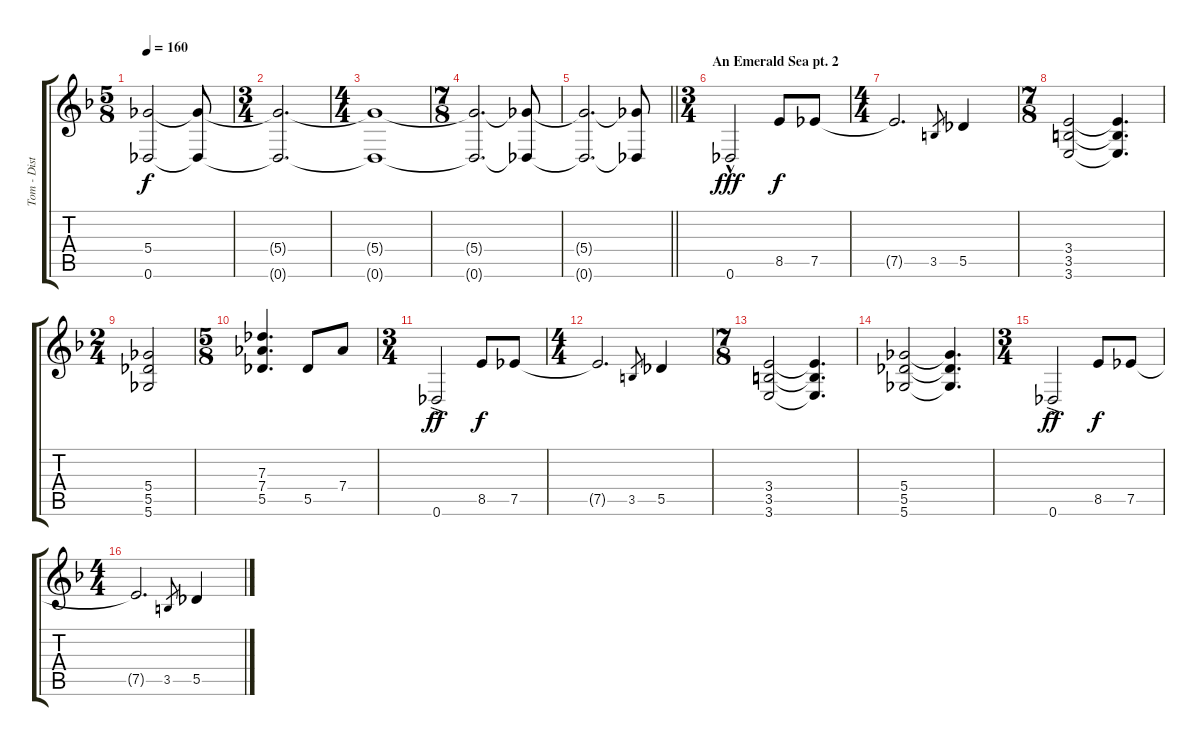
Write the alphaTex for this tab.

\track ("Tom - Dist. Guitar" "Tom - Dist") {instrument overdrivenguitar}
\staff {score tabs}
\tuning (Eb4 Bb3 Gb3 Db3 Ab2 Db2) {hide}
\ts (5 8)
\tempo 160
\clef g2
\ks dminor
(5.4{t} 0.6{t}).2{dy f} (5.4{t} 0.6{t}).8 |
\ts (3 4)
(5.4{t} 0.6{t}).2{d} |
\ts (4 4)
(5.4{t} 0.6{t}).1 |
\ts (7 8)
(5.4{t} 0.6{t}).2{d} (5.4{t} 0.6{t}).8 |
\barLineRight lightlight
(5.4{t} 0.6{t}).2{d} (5.4{t} 0.6{t}).8 |
\ts (3 4)
\section ("" "An Emerald Sea pt. 2")
0.6{hac}.2{dy fff} 8.5.8{dy f} 7.5.8 |
\ts (4 4)
7.5{t}.2{d} 3.5.8{gr} 5.5.4 |
\ts (7 8)
(3.4 3.5 3.6).2 (3.4{t} 3.5{t} 3.6{t}).4{d} |
\ts (2 4)
(5.4 5.5 5.6).2 |
\ts (5 8)
(7.3 7.4 5.5).4{d} 5.5.8 7.4.8 |
\ts (3 4)
0.6{ac}.2{dy ff} 8.5.8{dy f} 7.5.8 |
\ts (4 4)
7.5{t}.2{d} 3.5.8{gr} 5.5.4 |
\ts (7 8)
(3.4 3.5 3.6).2 (3.4{t} 3.5{t} 3.6{t}).4{d} |
(5.4 5.5 5.6).2 (5.4{t} 5.5{t} 5.6{t}).4{d} |
\ts (3 4)
0.6{ac}.2{dy ff} 8.5.8{dy f} 7.5.8 |
\ts (4 4)
7.5{t}.2{d} 3.5.8{gr} 5.5.4
